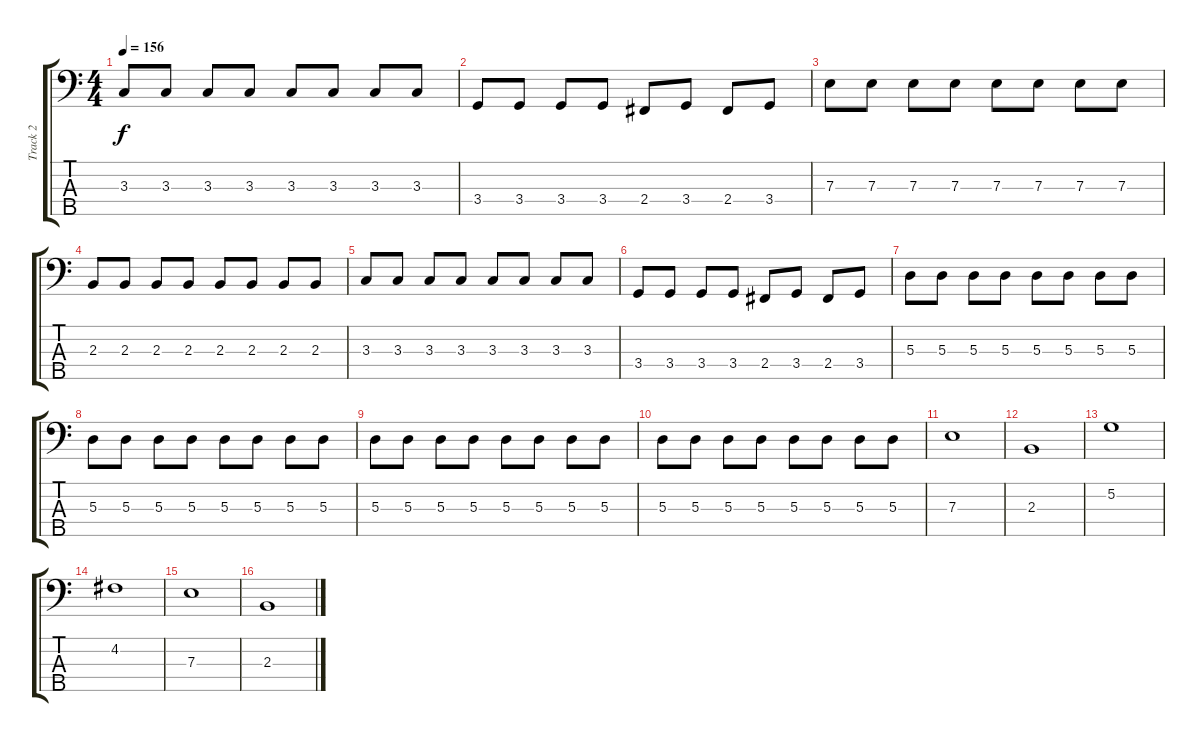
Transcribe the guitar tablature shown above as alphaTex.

\track ("Track 2" "Track 2") {instrument electricbassfinger}
\staff {score tabs}
\tuning (G2 D2 A1 E1 B0) {hide}
\ts (4 4)
\tempo 156
\clef f4
\ks c
3.3.8{dy f} 3.3.8 3.3.8 3.3.8 3.3.8 3.3.8 3.3.8 3.3.8 |
3.4.8 3.4.8 3.4.8 3.4.8 2.4.8 3.4.8 2.4.8 3.4.8 |
7.3.8 7.3.8 7.3.8 7.3.8 7.3.8 7.3.8 7.3.8 7.3.8 |
2.3.8 2.3.8 2.3.8 2.3.8 2.3.8 2.3.8 2.3.8 2.3.8 |
3.3.8 3.3.8 3.3.8 3.3.8 3.3.8 3.3.8 3.3.8 3.3.8 |
3.4.8 3.4.8 3.4.8 3.4.8 2.4.8 3.4.8 2.4.8 3.4.8 |
5.3.8 5.3.8 5.3.8 5.3.8 5.3.8 5.3.8 5.3.8 5.3.8 |
5.3.8 5.3.8 5.3.8 5.3.8 5.3.8 5.3.8 5.3.8 5.3.8 |
5.3.8 5.3.8 5.3.8 5.3.8 5.3.8 5.3.8 5.3.8 5.3.8 |
5.3.8 5.3.8 5.3.8 5.3.8 5.3.8 5.3.8 5.3.8 5.3.8 |
7.3.1 |
2.3.1 |
5.2.1 |
4.2.1 |
7.3.1 |
2.3.1
